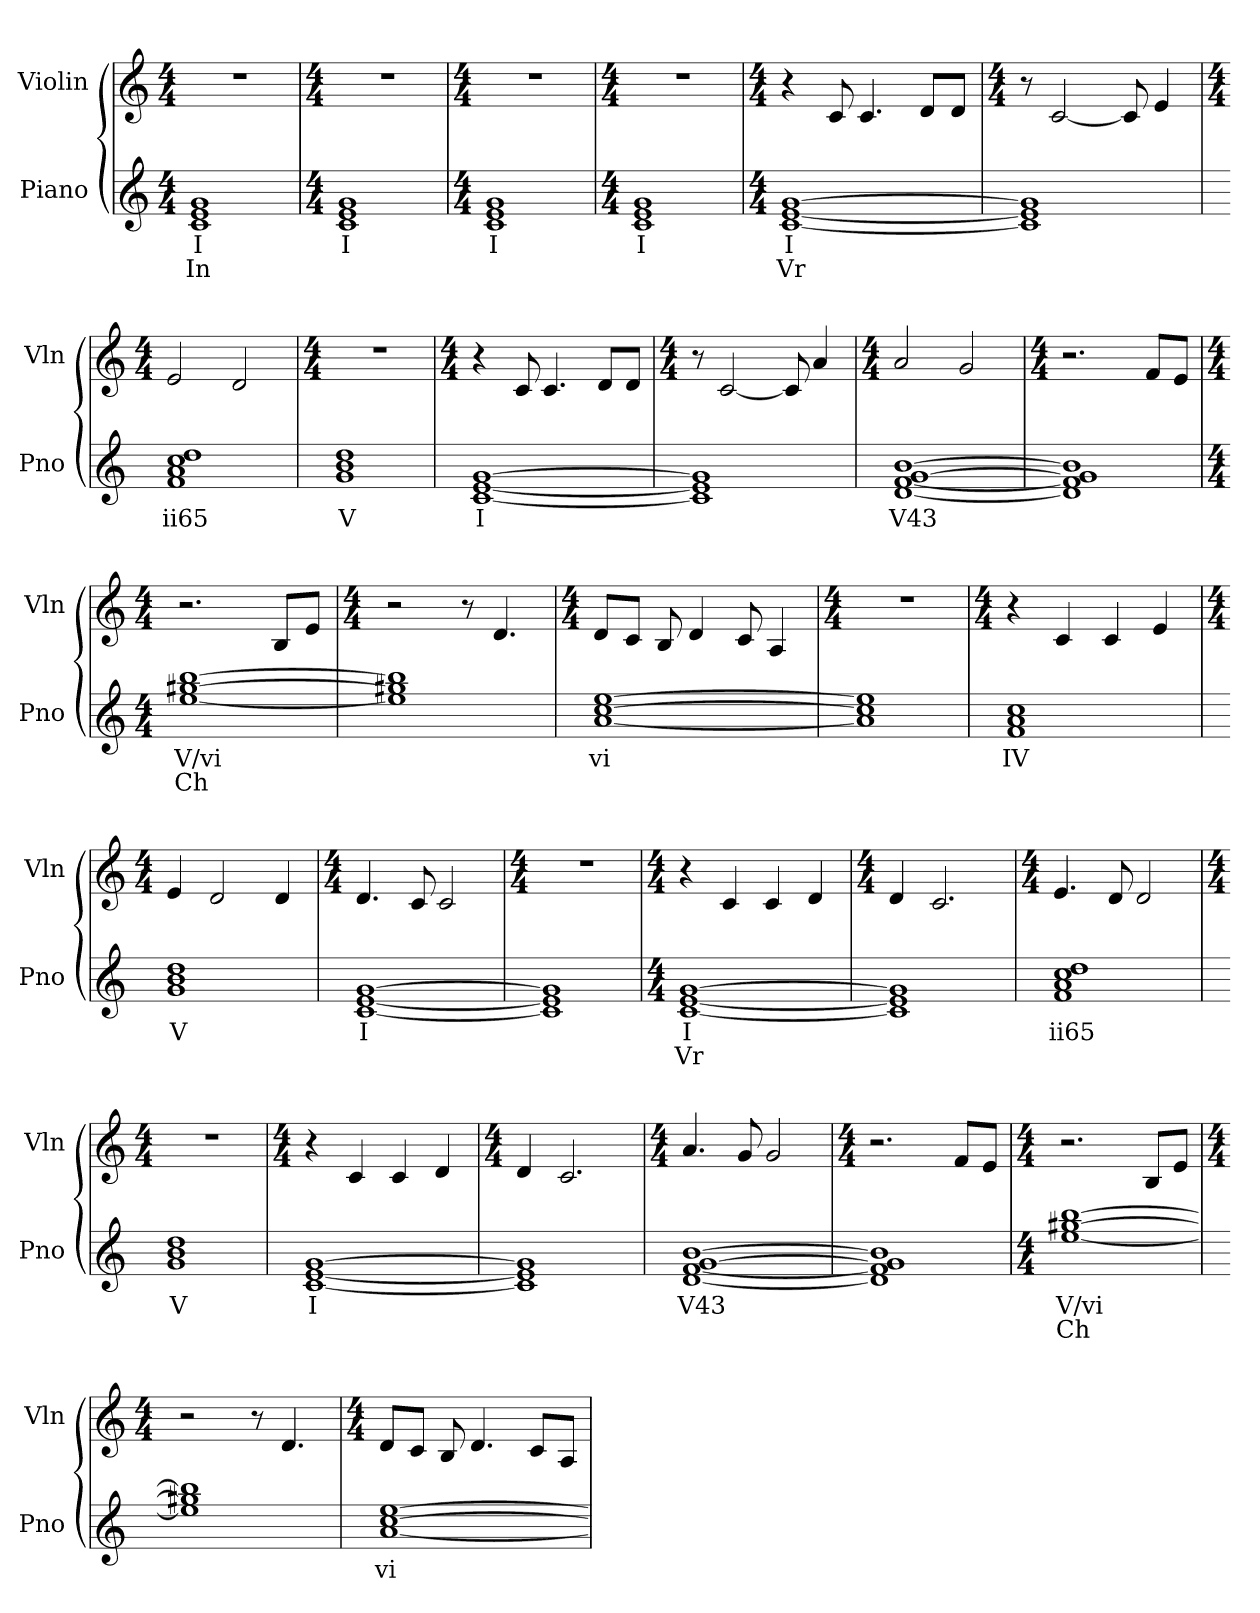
**kern	**text	**text	**kern
*part2	*part2	*part2	*part1
*staff2	*staff2	*staff2	*staff1
*I"Piano	*	*	*I"Violin
*I'Pno	*	*	*I'Vln
*k[]	*	*	*
*C:	*	*	*
*M4/4	*	*	*M4/4
=	=	=	=
1c 1e 1g	I	In	1r
=	=	=	=
*k[]	*	*	*
*C:	*	*	*
*M4/4	*	*	*M4/4
1c 1e 1g	I	.	1r
=	=	=	=
*k[]	*	*	*
*C:	*	*	*
*M4/4	*	*	*M4/4
1c 1e 1g	I	.	1r
=	=	=	=
*k[]	*	*	*
*C:	*	*	*
*M4/4	*	*	*M4/4
1c 1e 1g	I	.	1r
=	=	=	=
*k[]	*	*	*
*C:	*	*	*
*M4/4	*	*	*M4/4
[1c [1e [1g	I	Vr	4r
.	.	.	8c
.	.	.	4.c
.	.	.	8dL
.	.	.	8dJ
=	=	=	=
*k[]	*	*	*
*C:	*	*	*
*	*	*	*M4/4
1c] 1e] 1g]	.	.	8r
.	.	.	[2c
.	.	.	8c]
.	.	.	4e
=	=	=	=
*k[]	*	*	*
*C:	*	*	*
*	*	*	*M4/4
1f 1a 1cc 1dd	ii65	.	2e
.	.	.	2d
=	=	=	=
*k[]	*	*	*
*C:	*	*	*
*	*	*	*M4/4
1g 1b 1dd	V	.	1r
=	=	=	=
*k[]	*	*	*
*C:	*	*	*
*	*	*	*M4/4
[1c [1e [1g	I	.	4r
.	.	.	8c
.	.	.	4.c
.	.	.	8dL
.	.	.	8dJ
=	=	=	=
*k[]	*	*	*
*C:	*	*	*
*	*	*	*M4/4
1c] 1e] 1g]	.	.	8r
.	.	.	[2c
.	.	.	8c]
.	.	.	4a
=	=	=	=
*k[]	*	*	*
*C:	*	*	*
*	*	*	*M4/4
[1d [1f [1g [1b	V43	.	2a
.	.	.	2g
=	=	=	=
*k[]	*	*	*
*C:	*	*	*
*	*	*	*M4/4
1d] 1f] 1g] 1b]	.	.	2.r
.	.	.	8fL
.	.	.	8eJ
=	=	=	=
*k[]	*	*	*
*C:	*	*	*
*M4/4	*	*	*M4/4
[1ee [1gg#X [1bb	V/vi	Ch	2.r
.	.	.	8BL
.	.	.	8eJ
=	=	=	=
*k[]	*	*	*
*C:	*	*	*
*	*	*	*M4/4
1ee] 1gg#X] 1bb]	.	.	2r
.	.	.	8r
.	.	.	4.d
=	=	=	=
*k[]	*	*	*
*C:	*	*	*
*	*	*	*M4/4
[1a [1cc [1ee	vi	.	8dL
.	.	.	8cJ
.	.	.	8B
.	.	.	4d
.	.	.	8c
.	.	.	4A
=	=	=	=
*k[]	*	*	*
*C:	*	*	*
*	*	*	*M4/4
1a] 1cc] 1ee]	.	.	1r
=	=	=	=
*k[]	*	*	*
*C:	*	*	*
*	*	*	*M4/4
1f 1a 1cc	IV	.	4r
.	.	.	4c
.	.	.	4c
.	.	.	4e
=	=	=	=
*k[]	*	*	*
*C:	*	*	*
*	*	*	*M4/4
1g 1b 1dd	V	.	4e
.	.	.	2d
.	.	.	4d
=	=	=	=
*k[]	*	*	*
*C:	*	*	*
*	*	*	*M4/4
[1c [1e [1g	I	.	4.d
.	.	.	8c
.	.	.	2c
=	=	=	=
*k[]	*	*	*
*C:	*	*	*
*	*	*	*M4/4
1c] 1e] 1g]	.	.	1r
=	=	=	=
*k[]	*	*	*
*C:	*	*	*
*M4/4	*	*	*M4/4
[1c [1e [1g	I	Vr	4r
.	.	.	4c
.	.	.	4c
.	.	.	4d
=	=	=	=
*k[]	*	*	*
*C:	*	*	*
*	*	*	*M4/4
1c] 1e] 1g]	.	.	4d
.	.	.	2.c
=	=	=	=
*k[]	*	*	*
*C:	*	*	*
*	*	*	*M4/4
1f 1a 1cc 1dd	ii65	.	4.e
.	.	.	8d
.	.	.	2d
=	=	=	=
*k[]	*	*	*
*C:	*	*	*
*	*	*	*M4/4
1g 1b 1dd	V	.	1r
=	=	=	=
*k[]	*	*	*
*C:	*	*	*
*	*	*	*M4/4
[1c [1e [1g	I	.	4r
.	.	.	4c
.	.	.	4c
.	.	.	4d
=	=	=	=
*k[]	*	*	*
*C:	*	*	*
*	*	*	*M4/4
1c] 1e] 1g]	.	.	4d
.	.	.	2.c
=	=	=	=
*k[]	*	*	*
*C:	*	*	*
*	*	*	*M4/4
[1d [1f [1g [1b	V43	.	4.a
.	.	.	8g
.	.	.	2g
=	=	=	=
*k[]	*	*	*
*C:	*	*	*
*	*	*	*M4/4
1d] 1f] 1g] 1b]	.	.	2.r
.	.	.	8fL
.	.	.	8eJ
=	=	=	=
*k[]	*	*	*
*C:	*	*	*
*M4/4	*	*	*M4/4
[1ee [1gg#X [1bb	V/vi	Ch	2.r
.	.	.	8BL
.	.	.	8eJ
=	=	=	=
*k[]	*	*	*
*C:	*	*	*
*	*	*	*M4/4
1ee] 1gg#X] 1bb]	.	.	2r
.	.	.	8r
.	.	.	4.d
=	=	=	=
*k[]	*	*	*
*C:	*	*	*
*	*	*	*M4/4
[1a [1cc [1ee	vi	.	8dL
.	.	.	8cJ
.	.	.	8B
.	.	.	4.d
.	.	.	8cL
.	.	.	8AJ
=	=	=	=
*-	*-	*-	*-
